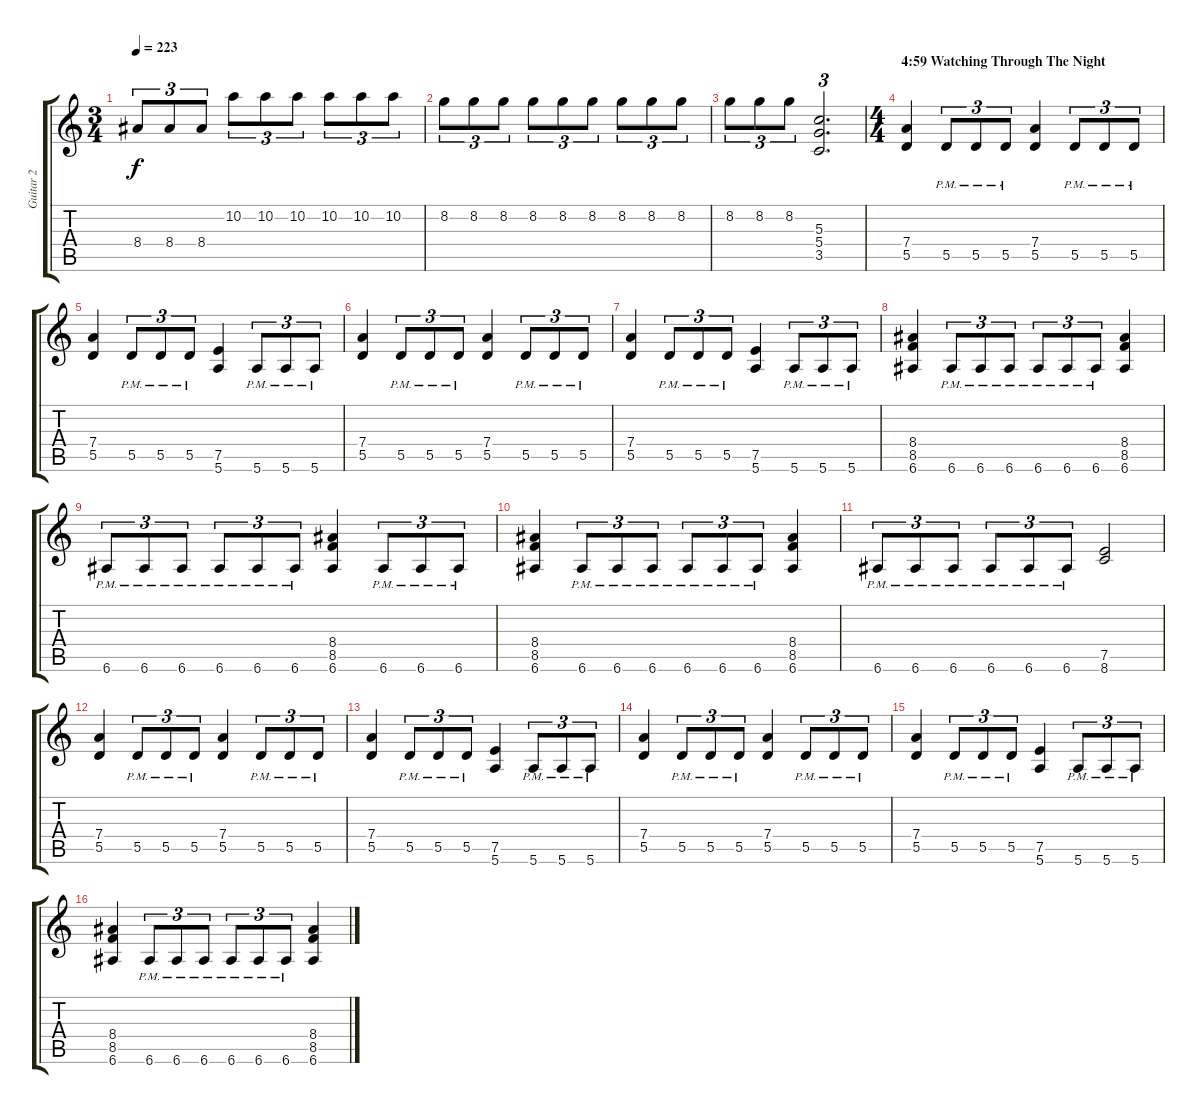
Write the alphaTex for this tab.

\track ("Guitar 2" "Guitar 2") {instrument distortionguitar}
\staff {score tabs}
\tuning (E4 B3 G3 D3 A2 E2) {hide}
\ts (3 4)
\tempo 223
\clef g2
\ks c
8.4.8{tu (3 2) dy f} 8.4.8{tu (3 2)} 8.4.8{tu (3 2)} 10.2.8{tu (3 2)} 10.2.8{tu (3 2)} 10.2.8{tu (3 2)} 10.2.8{tu (3 2)} 10.2.8{tu (3 2)} 10.2.8{tu (3 2)} |
8.2.8{tu (3 2)} 8.2.8{tu (3 2)} 8.2.8{tu (3 2)} 8.2.8{tu (3 2)} 8.2.8{tu (3 2)} 8.2.8{tu (3 2)} 8.2.8{tu (3 2)} 8.2.8{tu (3 2)} 8.2.8{tu (3 2)} |
8.2.8{tu (3 2)} 8.2.8{tu (3 2)} 8.2.8{tu (3 2)} (5.3 5.4 3.5).2{d tu (3 2)} |
\ts (4 4)
\section ("" "4:59 Watching Through The Night")
(7.4 5.5).4 5.5{pm}.8{tu (3 2)} 5.5{pm}.8{tu (3 2)} 5.5{pm}.8{tu (3 2)} (7.4 5.5).4 5.5{pm}.8{tu (3 2)} 5.5{pm}.8{tu (3 2)} 5.5{pm}.8{tu (3 2)} |
(7.4 5.5).4 5.5{pm}.8{tu (3 2)} 5.5{pm}.8{tu (3 2)} 5.5{pm}.8{tu (3 2)} (7.5 5.6).4 5.6{pm}.8{tu (3 2)} 5.6{pm}.8{tu (3 2)} 5.6{pm}.8{tu (3 2)} |
(7.4 5.5).4 5.5{pm}.8{tu (3 2)} 5.5{pm}.8{tu (3 2)} 5.5{pm}.8{tu (3 2)} (7.4 5.5).4 5.5{pm}.8{tu (3 2)} 5.5{pm}.8{tu (3 2)} 5.5{pm}.8{tu (3 2)} |
(7.4 5.5).4 5.5{pm}.8{tu (3 2)} 5.5{pm}.8{tu (3 2)} 5.5{pm}.8{tu (3 2)} (7.5 5.6).4 5.6{pm}.8{tu (3 2)} 5.6{pm}.8{tu (3 2)} 5.6{pm}.8{tu (3 2)} |
(8.4 8.5 6.6).4 6.6{pm}.8{tu (3 2)} 6.6{pm}.8{tu (3 2)} 6.6{pm}.8{tu (3 2)} 6.6{pm}.8{tu (3 2)} 6.6{pm}.8{tu (3 2)} 6.6{pm}.8{tu (3 2)} (8.4 8.5 6.6).4 |
6.6{pm}.8{tu (3 2)} 6.6{pm}.8{tu (3 2)} 6.6{pm}.8{tu (3 2)} 6.6{pm}.8{tu (3 2)} 6.6{pm}.8{tu (3 2)} 6.6{pm}.8{tu (3 2)} (8.4 8.5 6.6).4 6.6{pm}.8{tu (3 2)} 6.6{pm}.8{tu (3 2)} 6.6{pm}.8{tu (3 2)} |
(8.4 8.5 6.6).4 6.6{pm}.8{tu (3 2)} 6.6{pm}.8{tu (3 2)} 6.6{pm}.8{tu (3 2)} 6.6{pm}.8{tu (3 2)} 6.6{pm}.8{tu (3 2)} 6.6{pm}.8{tu (3 2)} (8.4 8.5 6.6).4 |
6.6{pm}.8{tu (3 2)} 6.6{pm}.8{tu (3 2)} 6.6{pm}.8{tu (3 2)} 6.6{pm}.8{tu (3 2)} 6.6{pm}.8{tu (3 2)} 6.6{pm}.8{tu (3 2)} (7.5 8.6).2 |
(7.4 5.5).4 5.5{pm}.8{tu (3 2)} 5.5{pm}.8{tu (3 2)} 5.5{pm}.8{tu (3 2)} (7.4 5.5).4 5.5{pm}.8{tu (3 2)} 5.5{pm}.8{tu (3 2)} 5.5{pm}.8{tu (3 2)} |
(7.4 5.5).4 5.5{pm}.8{tu (3 2)} 5.5{pm}.8{tu (3 2)} 5.5{pm}.8{tu (3 2)} (7.5 5.6).4 5.6{pm}.8{tu (3 2)} 5.6{pm}.8{tu (3 2)} 5.6{pm}.8{tu (3 2)} |
(7.4 5.5).4 5.5{pm}.8{tu (3 2)} 5.5{pm}.8{tu (3 2)} 5.5{pm}.8{tu (3 2)} (7.4 5.5).4 5.5{pm}.8{tu (3 2)} 5.5{pm}.8{tu (3 2)} 5.5{pm}.8{tu (3 2)} |
(7.4 5.5).4 5.5{pm}.8{tu (3 2)} 5.5{pm}.8{tu (3 2)} 5.5{pm}.8{tu (3 2)} (7.5 5.6).4 5.6{pm}.8{tu (3 2)} 5.6{pm}.8{tu (3 2)} 5.6{pm}.8{tu (3 2)} |
(8.4 8.5 6.6).4 6.6{pm}.8{tu (3 2)} 6.6{pm}.8{tu (3 2)} 6.6{pm}.8{tu (3 2)} 6.6{pm}.8{tu (3 2)} 6.6{pm}.8{tu (3 2)} 6.6{pm}.8{tu (3 2)} (8.4 8.5 6.6).4
